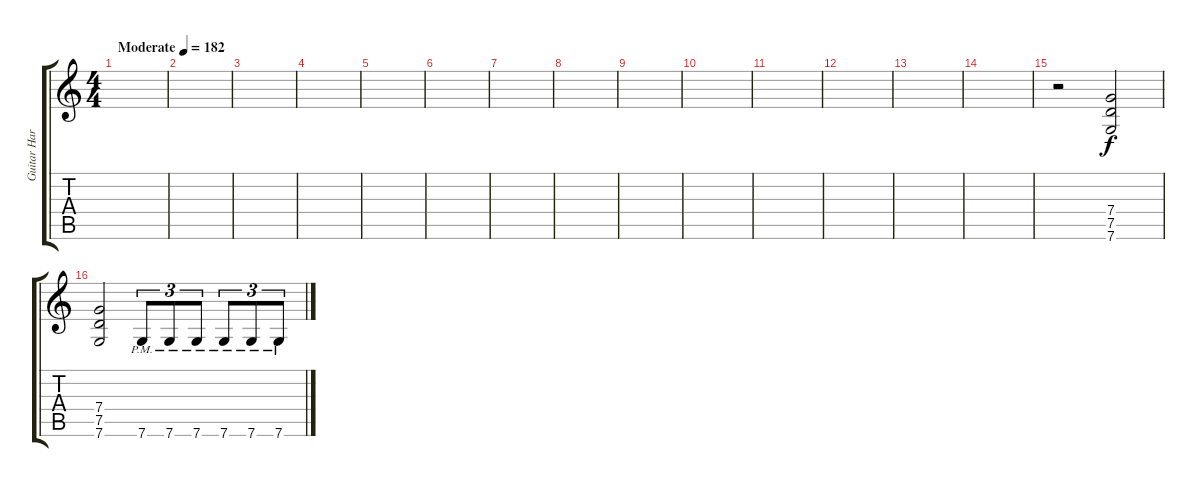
\track ("Guitar Harmony" "Guitar Har") {instrument overdrivenguitar}
\staff {score tabs}
\tuning (D4 A3 F3 C3 G2 C2) {hide}
\ts (4 4)
\tempo (182 "Moderate")
\clef g2
\ks c
|
|
|
|
|
|
|
|
|
|
|
|
|
|
r.2 (7.4 7.5 7.6).2 |
(7.4 7.5 7.6).2 7.6{pm}.8{tu (3 2)} 7.6{pm}.8{tu (3 2)} 7.6{pm}.8{tu (3 2)} 7.6{pm}.8{tu (3 2)} 7.6{pm}.8{tu (3 2)} 7.6{pm}.8{tu (3 2)}
